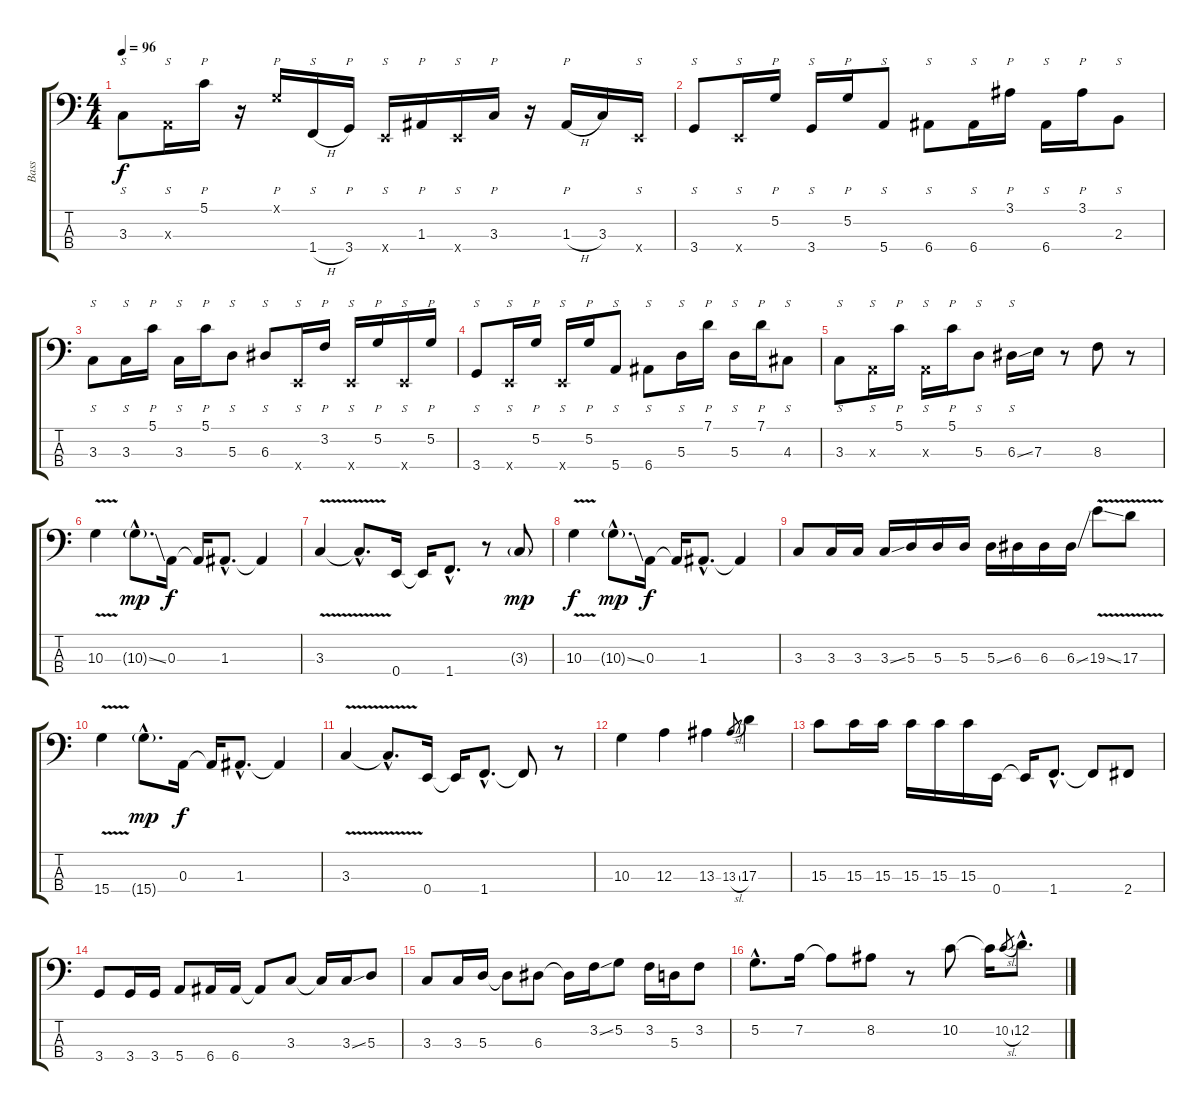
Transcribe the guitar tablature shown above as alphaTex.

\track ("Bass" "Bass") {instrument electricbassfinger}
\staff {score tabs}
\tuning (G2 D2 A1 E1) {hide}
\ts (4 4)
\tempo 96
\clef f4
\ks c
3.3.8{s dy f} 0.3{x}.16{s} 5.1.16{p} r.16 0.1{x}.16{p} 1.4{h}.16{s} 3.4.16{p} 0.4{x}.16{s} 1.3.16{p} 0.4{x}.16{s} 3.3.16{p} r.16 1.3{h}.16{p} 3.3.16 0.4{x}.16{s} |
3.4.8{s} 0.4{x}.16{s} 5.2.16{p} 3.4.16{s} 5.2.16{p} 5.4.8{s} 6.4.8{s} 6.4.16{s} 3.1.16{p} 6.4.16{s} 3.1.16{p} 2.3.8{s} |
3.3.8{s} 3.3.16{s} 5.1.16{p} 3.3.16{s} 5.1.16{p} 5.3.8{s} 6.3.8{s} 0.4{x}.16{s} 3.2.16{p} 0.4{x}.16{s} 5.2.16{p} 0.4{x}.16{s} 5.2.16{p} |
3.4.8{s} 0.4{x}.16{s} 5.2.16{p} 0.4{x}.16{s} 5.2.16{p} 5.4.8{s} 6.4.8{s} 5.3.16{s} 7.1.16{p} 5.3.16{s} 7.1.16{p} 4.3.8{s} |
3.3.8{s} 0.3{x}.16{s} 5.1.16{p} 0.3{x}.16{s} 5.1.16{p} 5.3.8{s} 6.3{ss}.16{s} 7.3.16 r.8 8.3.8 r.8 |
10.3{v}.4 10.3{ss g hac}.8{d dy mp} 0.3.16{dy f} 0.3{t}.16 1.3{hac}.8{d} 1.3{t}.4 |
3.3{v}.4 3.3{hac t}.8{d} 0.4.16 0.4{t}.16 1.4{hac}.8{d} r.8 3.3{g}.8{dy mp} |
10.3{v}.4{dy f} 10.3{ss g hac}.8{d dy mp} 0.3.16{dy f} 0.3{t}.16 1.3{hac}.8{d} 1.3{t}.4 |
3.3.8 3.3.16 3.3.16 3.3{ss}.16 5.3.16 5.3.16 5.3.16 5.3{ss}.16 6.3.16 6.3.16 6.3{ss}.16 19.3{v ss}.8 17.3{v}.8 |
15.4{v}.4 15.4{g hac}.8{d dy mp} 0.3.16{dy f} 0.3{t}.16 1.3{hac}.8{d} 1.3{t}.4 |
3.3{v}.4 3.3{hac t}.8{d} 0.4.16 0.4{t}.16 1.4{hac}.8{d} 1.4{t}.8 r.8 |
10.3.4 12.3.4 13.3.4 13.3{sl}.8{gr} 17.3.4 |
15.3.8 15.3.16 15.3.16 15.3.16 15.3.16 15.3.16 0.4.16 0.4{t}.16 1.4{hac}.8{d} 1.4{t}.8 2.4.8 |
3.4.8 3.4.16 3.4.16 5.4.8 6.4.16 6.4.16 6.4{t}.8 3.3.8 3.3{t}.16 3.3{ss}.16 5.3.8 |
3.3.8 3.3.16 5.3.16 5.3{t}.8 6.3.8 6.3{t}.16 3.2{ss}.16 5.2.8 3.2.16 5.3.16 3.2.8 |
5.2{hac}.8{d} 7.2.16 7.2{t}.8 8.2.8 r.8 10.2.8 10.2{t}.16 10.2{sl}.8{gr} 12.2{hac}.8{d}
